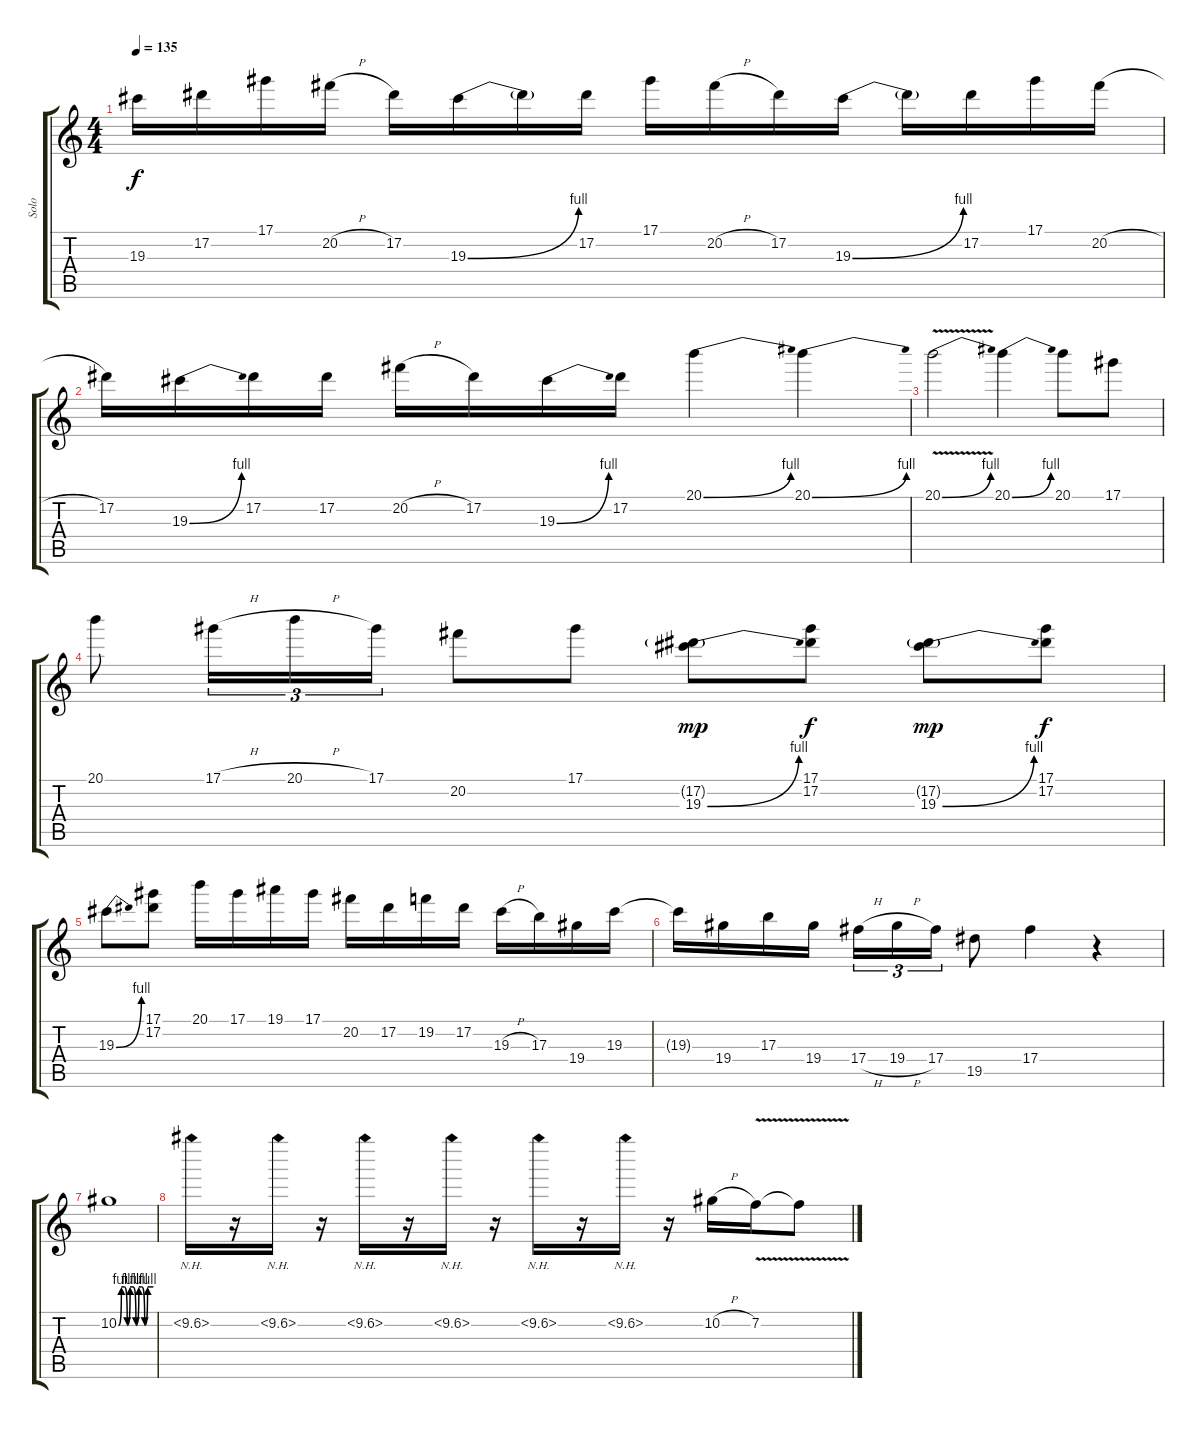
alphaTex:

\track ("Solo" "Solo") {instrument distortionguitar}
\staff {score tabs}
\tuning (Eb4 Bb3 Gb3 Db3 Ab2 Eb2) {hide}
\ts (4 4)
\tempo 135
\clef g2
\ks c
19.3{t}.16{dy f} 17.2.16 17.1.16 20.2{h}.16 17.2.16 19.3{be (bend 0 0 60 4)}.16 19.3{t}.16 17.2.16 17.1.16 20.2{h}.16 17.2.16 19.3{be (bend 0 0 60 4)}.16 19.3{t}.16 17.2.16 17.1.16 20.2{h}.16 |
17.2.16 19.3{be (bend 0 0 60 4)}.16 17.2.16 17.2.16 20.2{h}.16 17.2.16 19.3{be (bend 0 0 60 4)}.16 17.2.16 20.1{be (bend 0 0 60 4)}.4 20.1{be (bend 0 0 60 4)}.4 |
20.1{be (bend 0 0 60 4) v}.2 20.1{be (bend 0 0 60 4)}.4 20.1.8 17.1.8 |
20.1.8 17.1{h}.16{tu (3 2)} 20.1{h}.16{tu (3 2)} 17.1.16{tu (3 2)} 20.2.8 17.1.8 (17.2{g} 19.3{be (bend 0 0 60 4)}).8{dy mp} (17.1 17.2).8{dy f} (17.2{g} 19.3{be (bend 0 0 60 4)}).8{dy mp} (17.1 17.2).8{dy f} |
19.3{be (bend 0 0 60 4)}.8 (17.1 17.2).8 20.1.16 17.1.16 19.1.16 17.1.16 20.2.16 17.2.16 19.2.16 17.2.16 19.3{h}.16 17.3.16 19.4.16 19.3.16 |
19.3{t}.16 19.4.16 17.3.16 19.4.16 17.4{h}.16{tu (3 2)} 19.4{h}.16{tu (3 2)} 17.4.16{tu (3 2)} 19.5.8 17.4.4 r.4 |
10.2{be (custom 0 0 5 4 10 4 15 0 20 4 25 4 30 0 35 4 40 4 45 0 50 4 60 4)}.1 |
10.2{nh}.16 r.16 10.2{nh}.16 r.16 10.2{nh}.16 r.16 10.2{nh}.16 r.16 10.2{nh}.16 r.16 10.2{nh}.16 r.16 10.2{h}.16 7.2{v}.16 7.2{t}.8
